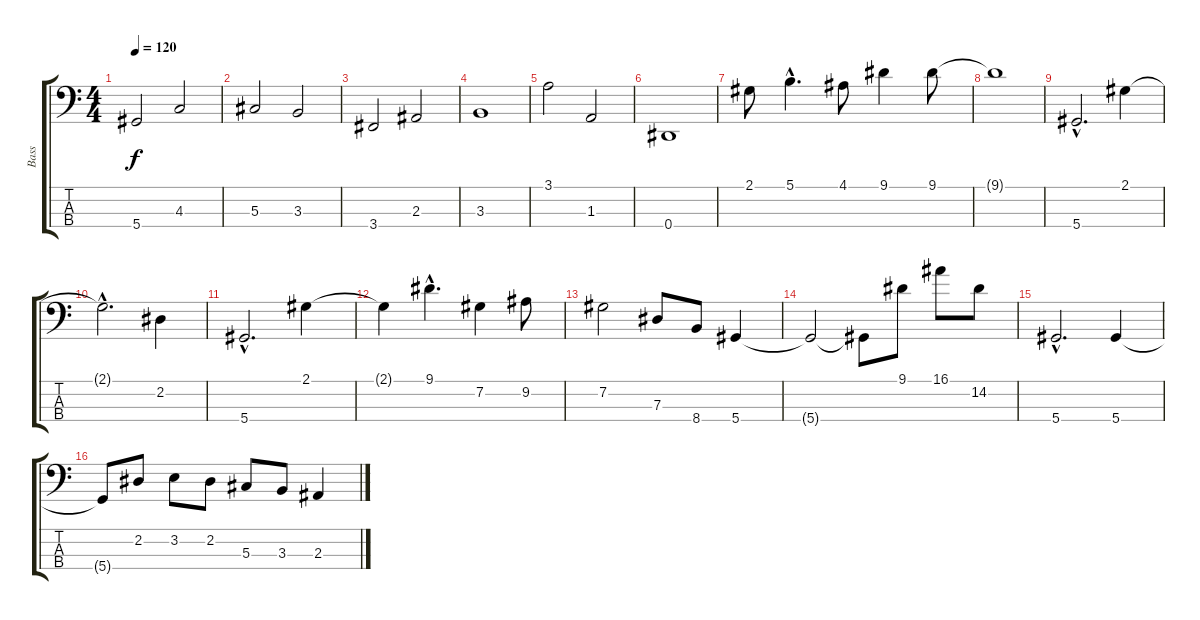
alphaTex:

\track ("Bass" "Bass") {instrument electricbassfinger}
\staff {score tabs}
\tuning (Gb2 Db2 Ab1 Eb1) {hide}
\ts (4 4)
\tempo 120
\clef f4
\ks c
5.4.2{dy f} 4.3.2 |
5.3.2 3.3.2 |
3.4.2 2.3.2 |
3.3.1 |
3.1.2 1.3.2 |
0.4.1 |
2.1.8 5.1{hac}.4{d} 4.1.8 9.1.4 9.1.8 |
9.1{t}.1 |
5.4{hac}.2{d} 2.1.4 |
2.1{hac t}.2{d} 2.2.4 |
5.4{hac}.2{d} 2.1.4 |
2.1{t}.4 9.1{hac}.4{d} 7.2.4 9.2.8 |
7.2.2 7.3.8 8.4.8 5.4.4 |
5.4{t}.2 5.4{t}.8 9.1.8 16.1.8 14.2.8 |
5.4{hac}.2{d} 5.4.4 |
5.4{t}.8 2.2.8 3.2.8 2.2.8 5.3.8 3.3.8 2.3.4
